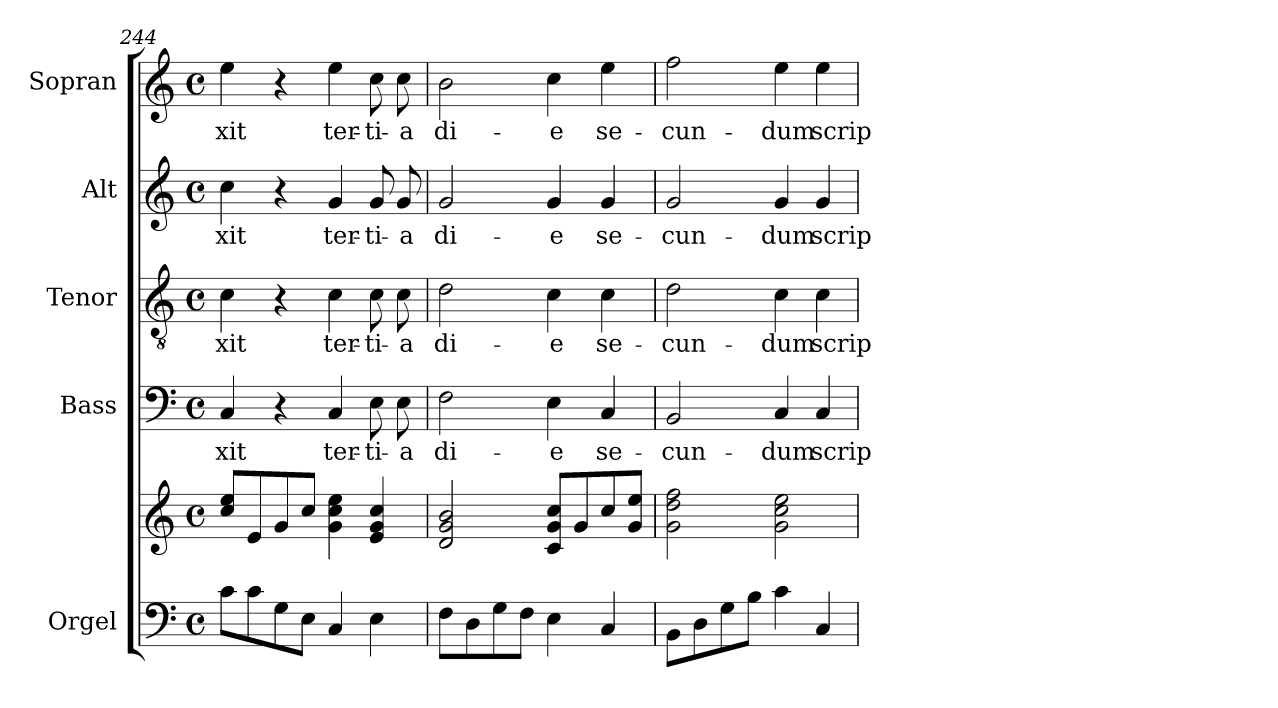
**kern	**kern	**kern	**text	**kern	**text	**kern	**text	**kern	**text
*part5	*part5	*part4	*part4	*part3	*part3	*part2	*part2	*part1	*part1
*staff6	*staff5	*staff4	*staff4	*staff3	*staff3	*staff2	*staff2	*staff1	*staff1
*I"Orgel	*	*I"Bass	*	*I"Tenor	*	*I"Alt	*	*I"Sopran	*
*I'Org.	*	*I'B.	*	*I'T.	*	*I'A.	*	*I'S.	*
*clefF4	*clefG2	*clefF4	*	*clefGv2	*	*clefG2	*	*clefG2	*
*k[]	*k[]	*k[]	*	*k[]	*	*k[]	*	*k[]	*
*C:	*C:	*C:	*	*C:	*	*C:	*	*C:	*
*M4/4	*M4/4	*M4/4	*	*M4/4	*	*M4/4	*	*M4/4	*
*met(c)	*met(c)	*met(c)	*	*met(c)	*	*met(c)	*	*met(c)	*
=244	=244	=244	=244	=244	=244	=244	=244	=244	=244
!	!	!	!LO:LY:b	!	!LO:LY:b	!	!LO:LY:b	!	!LO:LY:b
8c\L	8cc/ 8ee/L	4C/	-xit	4c\	-xit	4cc\	-xit	4ee\	-xit
8c\	8e/	.	.	.	.	.	.	.	.
8G\	8g/	4r	.	4r	.	4r	.	4r	.
8E\J	8cc/J	.	.	.	.	.	.	.	.
!	!	!	!LO:LY:b	!	!LO:LY:b	!	!LO:LY:b	!	!LO:LY:b
4C/	4g\ 4cc\ 4ee\	4C/	ter-	4c\	ter-	4g/	ter-	4ee\	ter-
!	!	!	!LO:LY:b	!	!LO:LY:b	!	!LO:LY:b	!	!LO:LY:b
4E\	4e/ 4g/ 4cc/	8E\	-ti-	8c\	-ti-	8g/	-ti-	8cc\	-ti-
!	!	!	!LO:LY:b	!	!LO:LY:b	!	!LO:LY:b	!	!LO:LY:b
.	.	8E\	-a	8c\	-a	8g/	-a	8cc\	-a
!!LO:PB:g=z
=245	=245	=245	=245	=245	=245	=245	=245	=245	=245
!	!	!	!LO:LY:b	!	!LO:LY:b	!	!LO:LY:b	!	!LO:LY:b
8F\L	2d/ 2g/ 2b/	2F\	di-	2d\	di-	2g/	di-	2b\	di-
8D\	.	.	.	.	.	.	.	.	.
8G\	.	.	.	.	.	.	.	.	.
8F\J	.	.	.	.	.	.	.	.	.
!	!	!	!LO:LY:b	!	!LO:LY:b	!	!LO:LY:b	!	!LO:LY:b
4E\	8c/ 8g/ 8cc/L	4E\	-e	4c\	-e	4g/	-e	4cc\	-e
.	8g/	.	.	.	.	.	.	.	.
!	!	!	!LO:LY:b	!	!LO:LY:b	!	!LO:LY:b	!	!LO:LY:b
4C/	8cc/	4C/	se-	4c\	se-	4g/	se-	4ee\	se-
.	8g/ 8ee/J	.	.	.	.	.	.	.	.
=246	=246	=246	=246	=246	=246	=246	=246	=246	=246
!	!	!	!LO:LY:b	!	!LO:LY:b	!	!LO:LY:b	!	!LO:LY:b
8BB\L	2g\ 2dd\ 2ff\	2BB/	-cun-	2d\	-cun-	2g/	-cun-	2ff\	-cun-
8D\	.	.	.	.	.	.	.	.	.
8G\	.	.	.	.	.	.	.	.	.
8B\J	.	.	.	.	.	.	.	.	.
!	!	!	!LO:LY:b	!	!LO:LY:b	!	!LO:LY:b	!	!LO:LY:b
4c\	2g\ 2cc\ 2ee\	4C/	-dum	4c\	-dum	4g/	-dum	4ee\	-dum
!	!	!	!LO:LY:b	!	!LO:LY:b	!	!LO:LY:b	!	!LO:LY:b
4C/	.	4C/	scrip-	4c\	scrip-	4g/	scrip-	4ee\	scrip-
=	=	=	=	=	=	=	=	=	=
*-	*-	*-	*-	*-	*-	*-	*-	*-	*-
